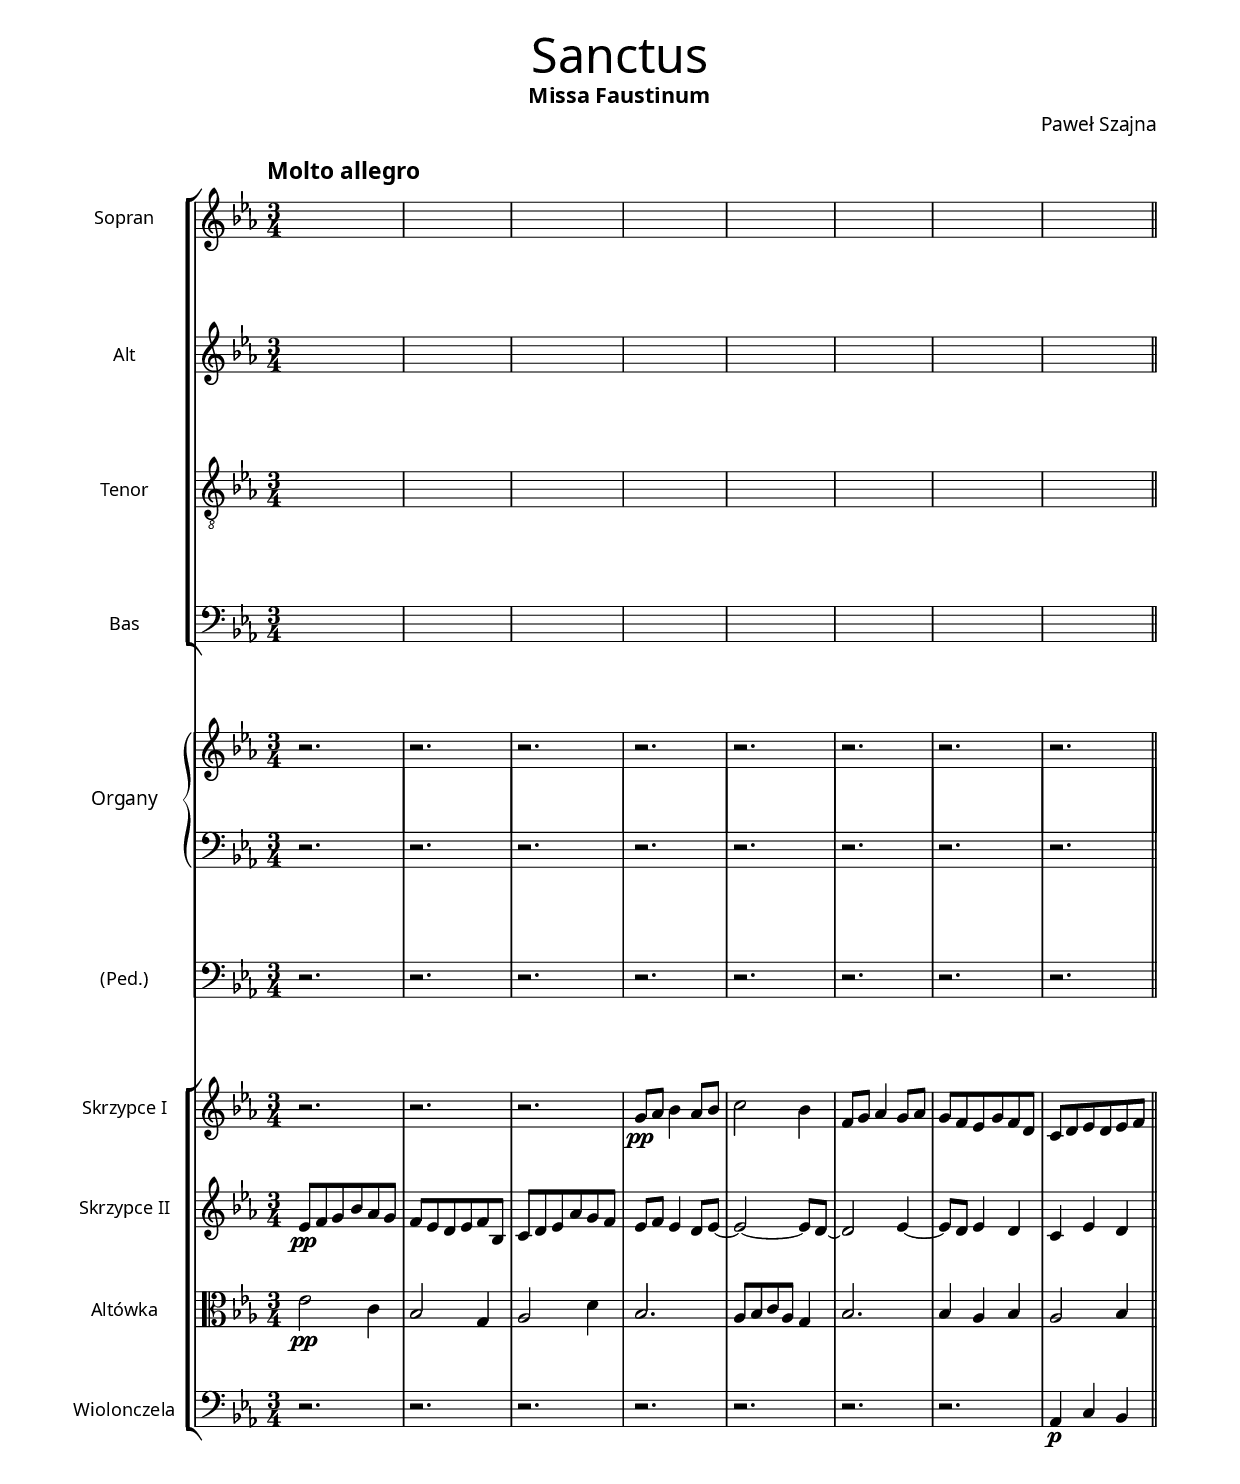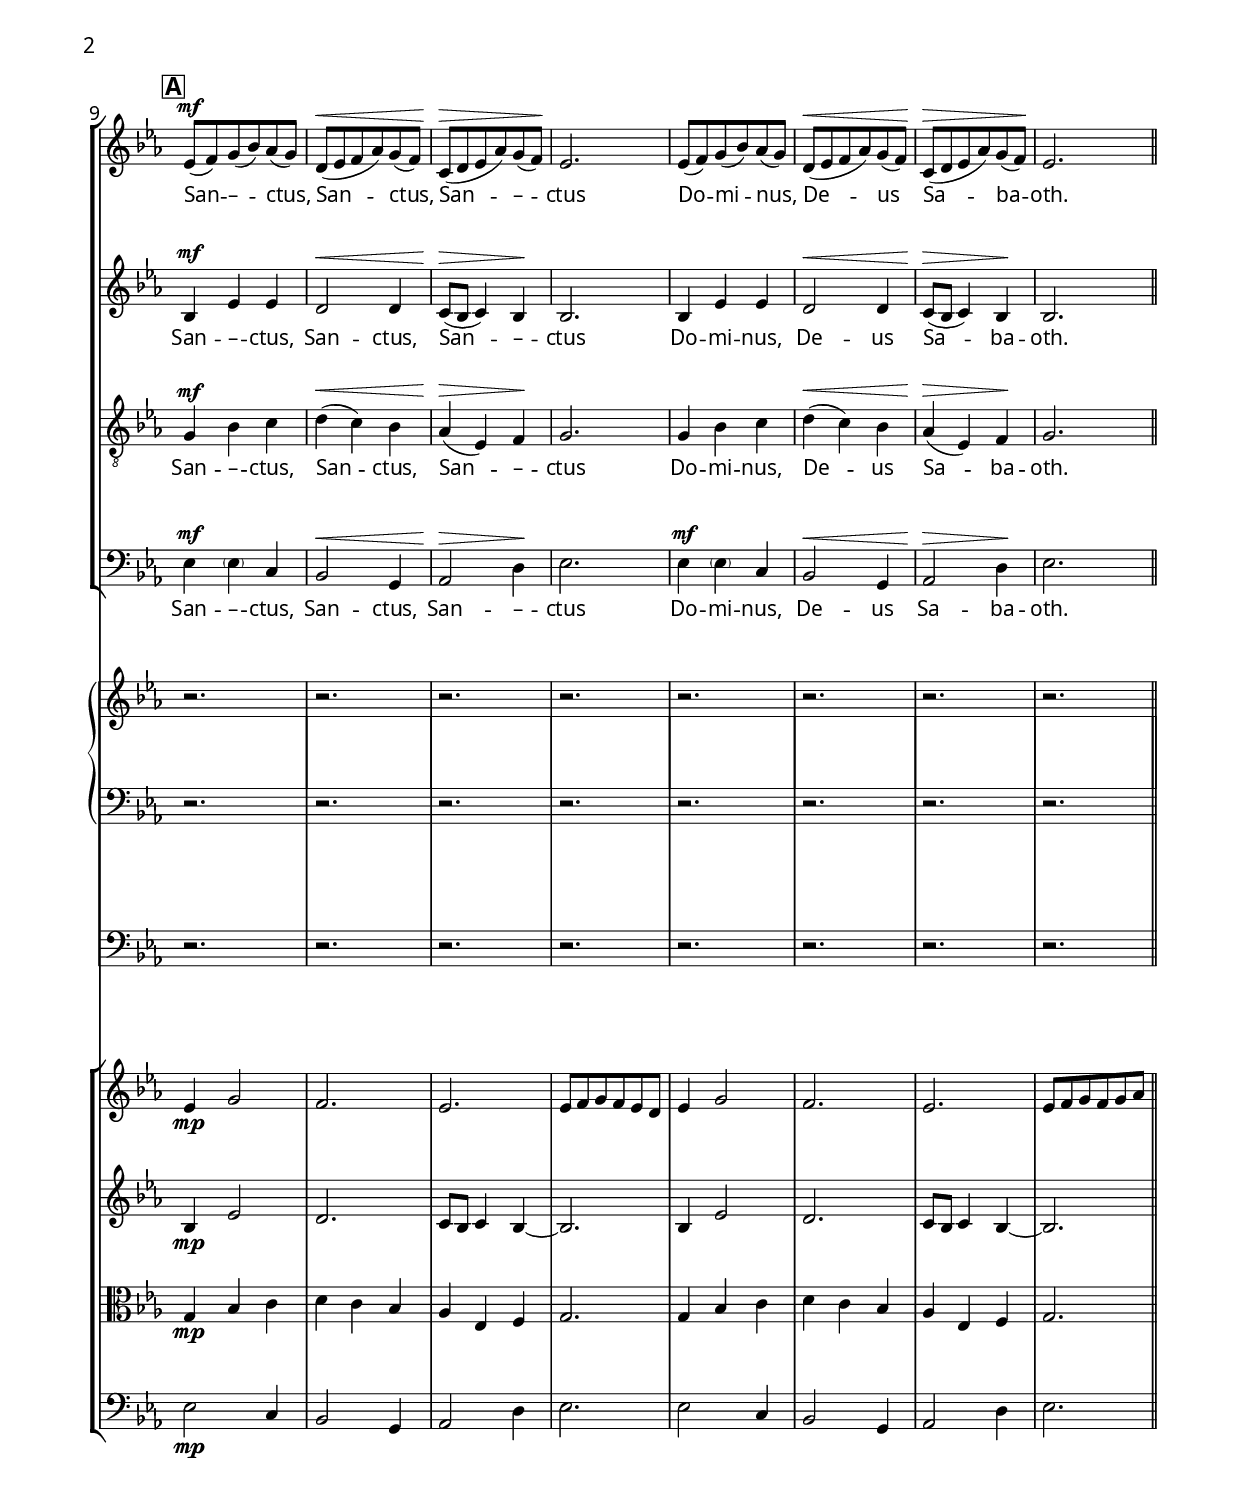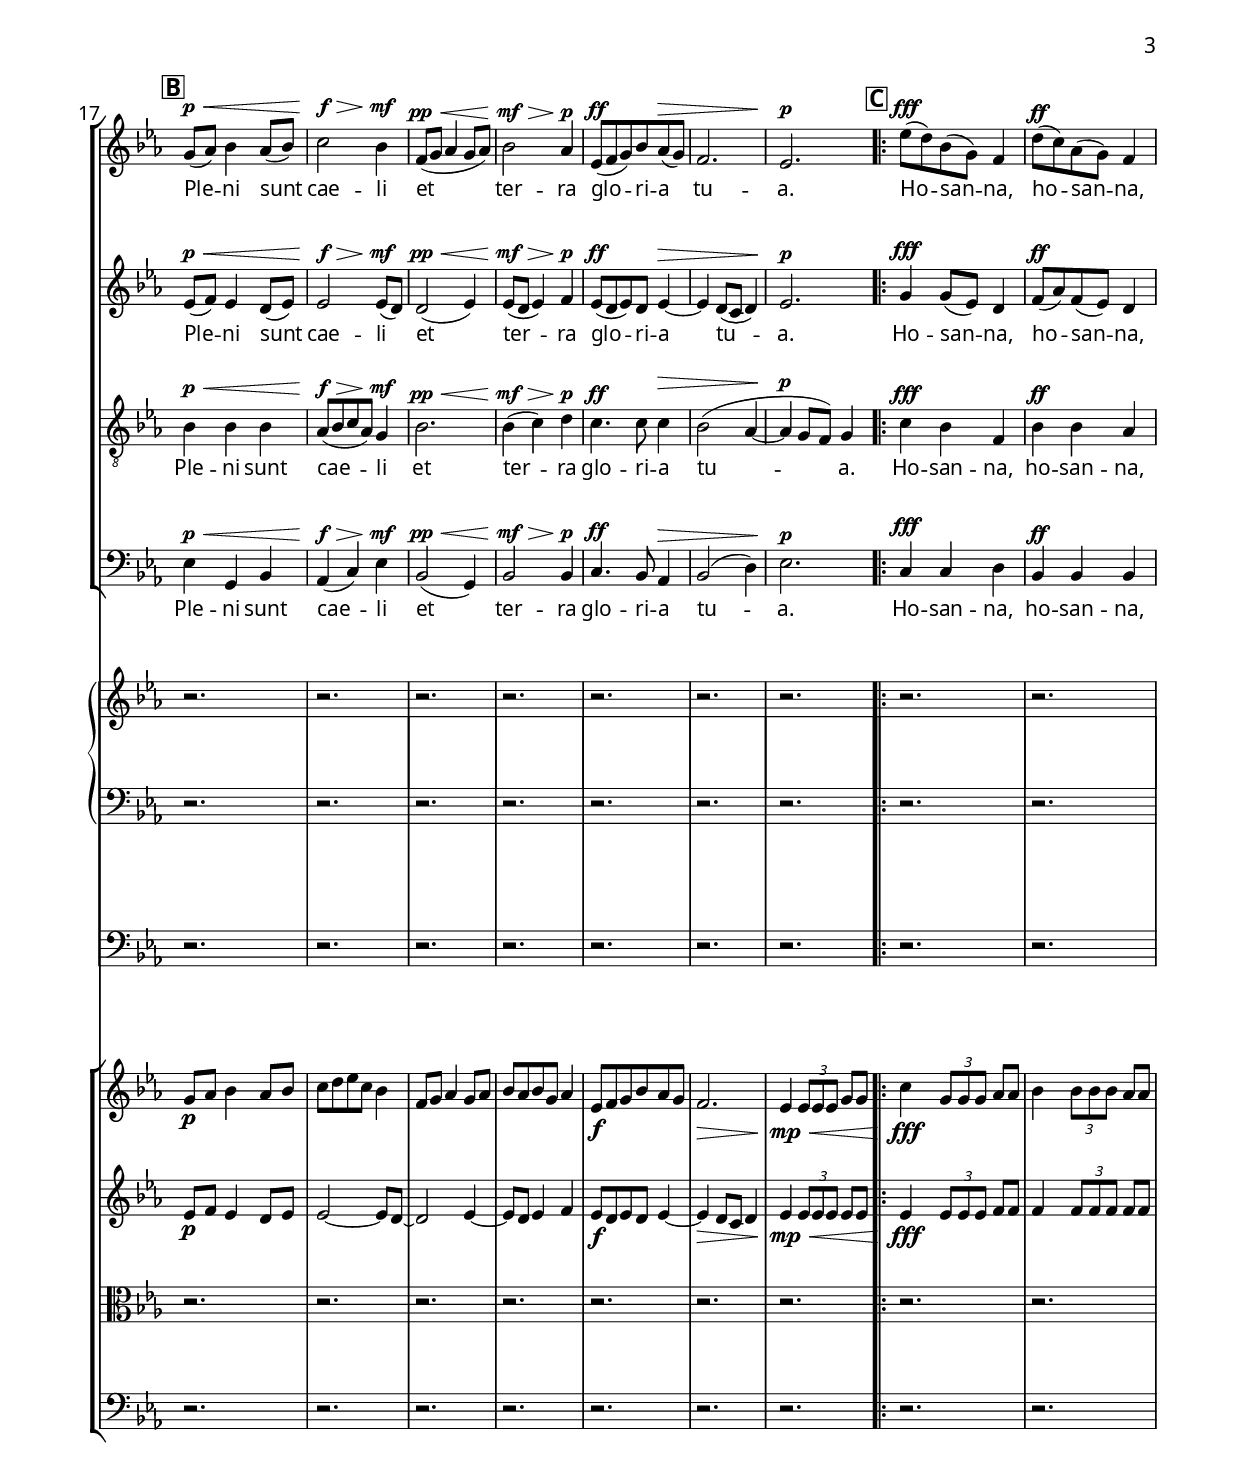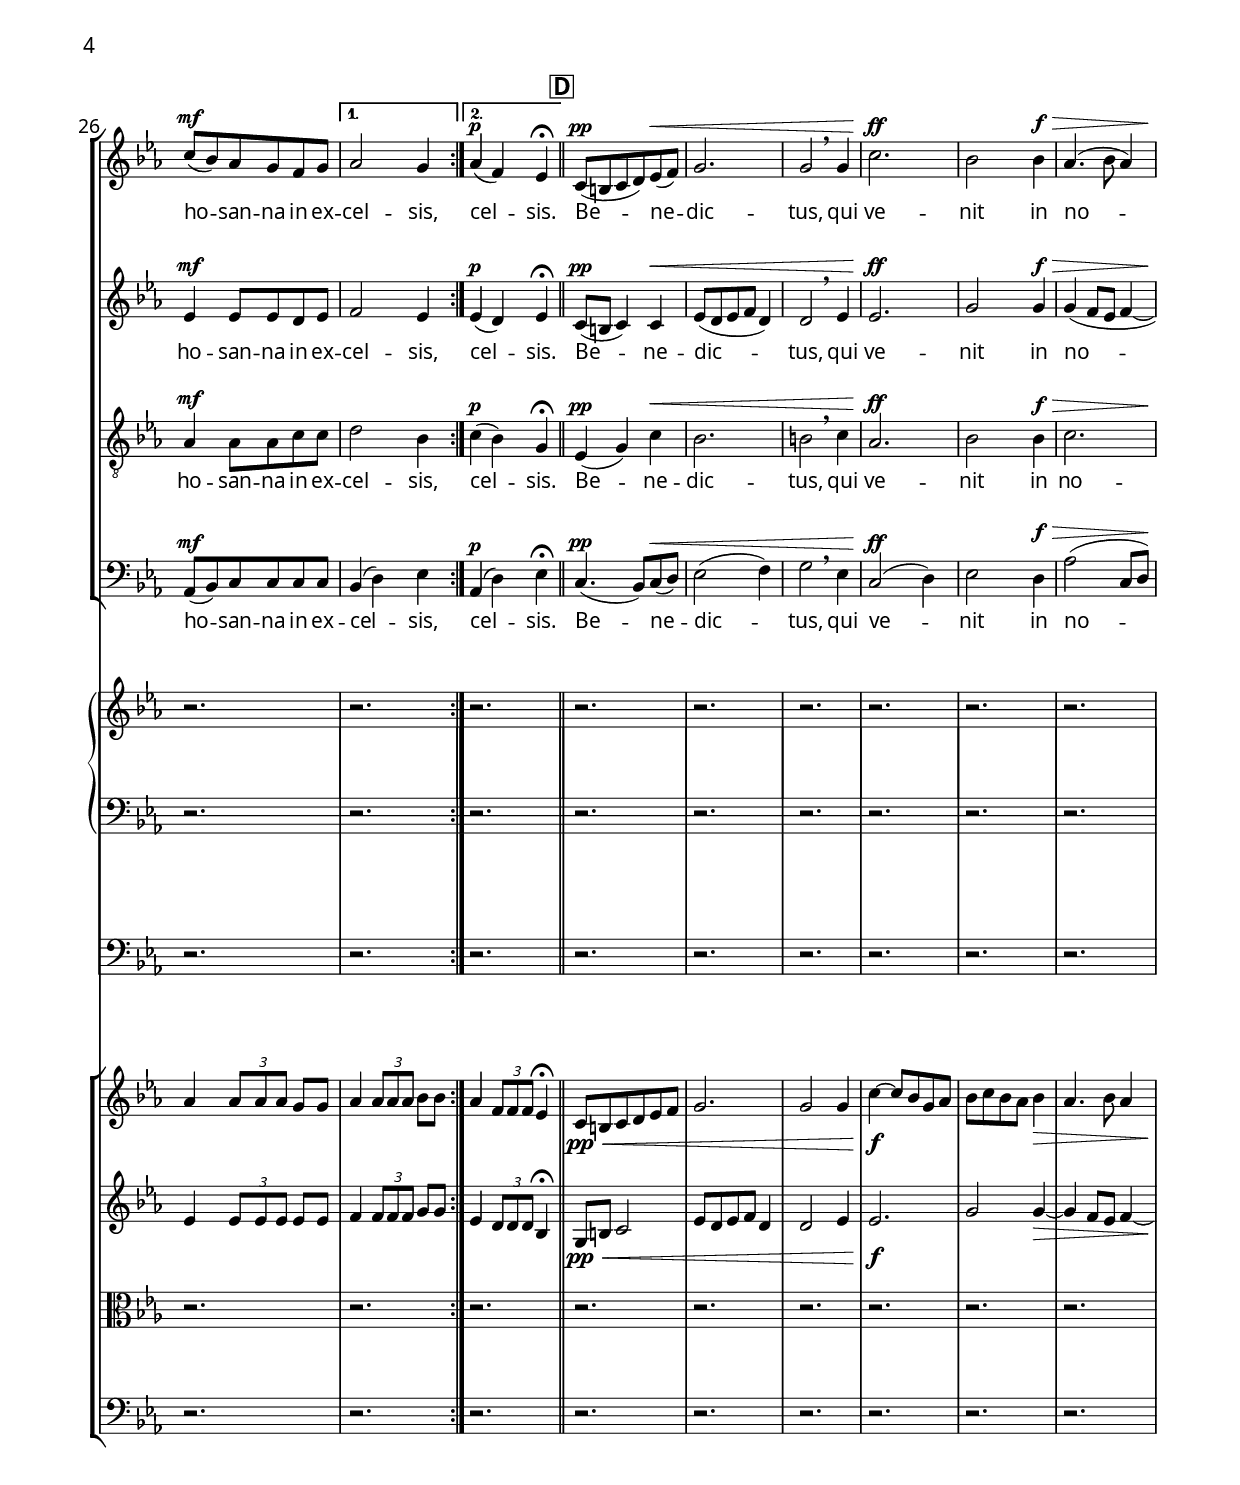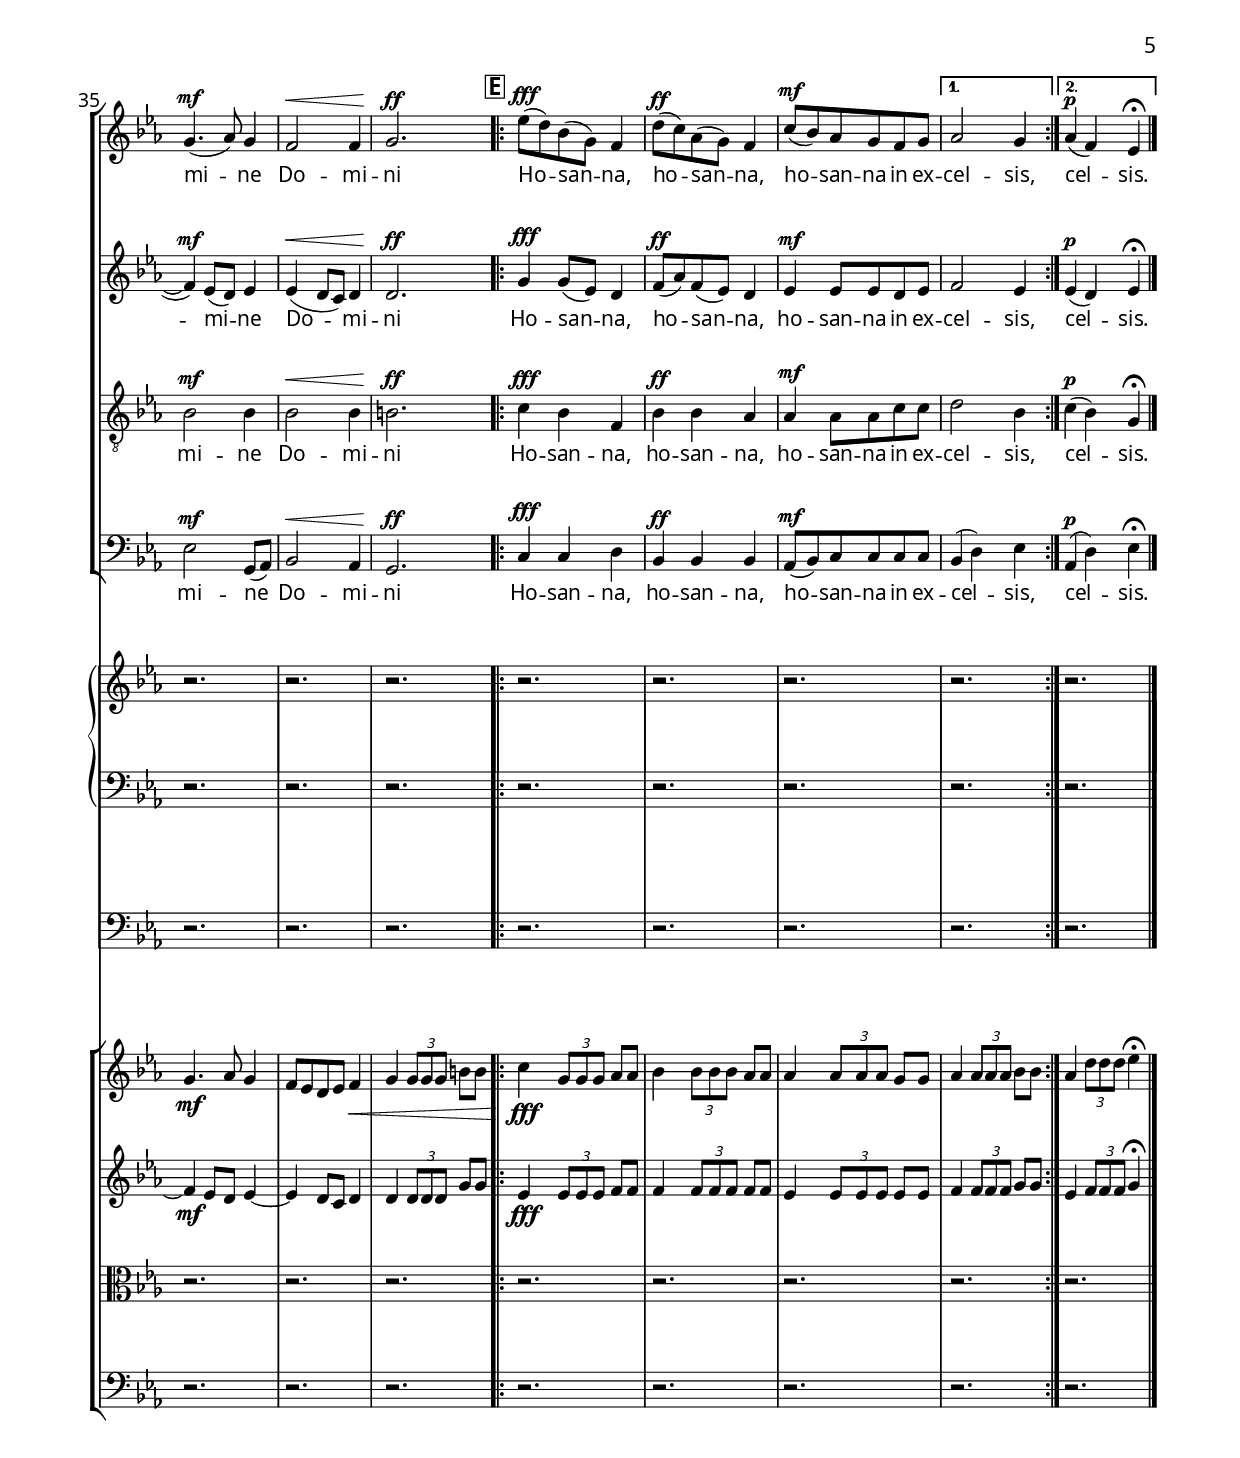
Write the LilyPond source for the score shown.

\version "2.18.2"

sopNotes = \relative c' {

  % Sanctus…
  \mark \default

  es8\mf( f) g( bes) as( g)   
  d\<( es f as) g( f)   
  c\>( d es as) g( f)\! es2.

  % Dominus…

  es8( f) g( bes) as( g)   
  d\<( es f as) g( f)   
  c\>( d es as) g( f)\! es2. \bar "||"

  % Pleni…
  \mark \default
  
  g8\p\<( as) bes4 as8( bes) c2\f\> bes4\mf
  f8\pp\<( g as4 g8 as) bes2\mf\> as4\p
  es8\ff( f g) bes as\>( g) f2. es\p

  % Hosanna…
  \mark \default

  \repeat volta 2 {
    es'8\fff( d) bes( g) f4
    d'8\ff( c) as( g) f4
    c'8\mf( bes) as g f g
    
  }
  \alternative {
    { as2 g4 }
    { as\p( f) es\fermata \bar "||" }
  }
  
  
  % Benedictus…
  \mark \default

  c8\pp( b c d) es\<( f) g2. g2 \breathe
  g4 c2.\ff bes2
  bes4\f\> as4.( bes8 as4) g4.\mf( as8) g4
  f2\< f4 g2.\ff

  % Hosanna…
  \mark \default

  \repeat volta 2 {
    es'8\fff( d) bes( g) f4
    d'8\ff( c) as( g) f4
    c'8\mf( bes) as g f g
    
  }
  \alternative {
    { as2 g4 }
    { as\p( f) es\fermata \bar "|." }
  }

}

altNotes = \relative c' {

  % Sanctus…

  bes4\mf es es
  d2\< d4
  c8\>( bes c4) bes\! bes2.

  % Dominus…

  bes4 es es
  d2\< d4
  c8\>( bes c4) bes\! bes2.

  % Pleni…

  es8\p\<( f) es4 d8( es) es2\f\> es8\mf( d)
  d2\pp\<( es4) es8\mf\>( d es4) f\p
  es8\ff( d es) d es4\>~es d8( c d4) es2.\p

  % Hosanna…

  g4\fff g8( es) d4
  f8\ff( as) f( es) d4
  es\mf es8 es d es
  f2 es4
  es\p( d) es\fermata

  % Benedictus…

  c8\pp( b c4) c4\< es8( d es f d4) d2 \breathe
  es4 es2.\ff g2 
  g4\f\> g( f8 es f4~f\mf) es8( d) es4 
  es4\<( d8 c) d4 d2.\ff

  % Hosanna…

  g4\fff g8( es) d4
  f8\ff( as) f( es) d4
  es\mf es8 es d es
  f2 es4
  es\p( d) es\fermata

}

tenNotes = \relative c' {

  % Sanctus…

  g4\mf bes c
  d\<( c) bes 
  as\>( es) f\! g2.

  % Dominus…

  g4 bes c
  d\<( c) bes 
  as\>( es) f\! g2.

  % Pleni…

  bes4\p\< bes bes as8\f\>( bes c as) g4\mf
  bes2.\pp\< bes4\mf\>( c) d\p
  c4.\ff c8 c4\> bes2( as4~as\p g8 f) g4

  % Hosanna…

  c\fff bes f
  bes\ff bes as
  as\mf as8 as c c
  d2 bes4 
  c\p( bes) g\fermata

  % Benedictus…

  es\pp( g) c\< bes2. b2  \breathe
  c4 as2.\ff bes2 
  bes4\f\> c2. bes2\mf bes4 
  bes2\< bes4 b2.\ff

  % Hosanna…

  c4\fff bes f
  bes\ff bes as
  as\mf as8 as c c
  d2 bes4 
  c\p( bes) g\fermata

}

basNotes = \relative c {

  % Sanctus…

  es4\mf \parenthesize es c
  bes2\< g4 
  as2\> d4\! es2.

  % Dominus…

  es4\mf \parenthesize es c
  bes2\< g4 
  as2\> d4\! es2.

  % Pleni…

  es4\p\< g, bes as\f\>( c) es\mf
  bes2\pp\<( g4) bes2\mf\> bes4\p
  c4.\ff bes8 as4\> bes2( d4) es2.\p

  % Hosanna…

  c4\fff c d
  bes\ff bes bes 
  as8\mf( bes) c c c c 
  bes4( d) es
  as,\p( d) es\fermata

  % Benedictus…

  c4.\pp( bes8) c\<( d) es2( f4) g2 \breathe
  es4 c2\ff( d4) es2
  d4\f\> as'2( c,8 d) es2\mf g,8( as)
  bes2\< as4 g2.\ff

  % Hosanna…

  c4\fff c d
  bes\ff bes bes 
  as8\mf( bes) c c c c 
  bes4( d) es
  as,\p( d) es\fermata

}

sopLyrics = \lyricmode {
	San -- – -- ctus, San -- ctus, San -- – -- ctus
  Do -- mi -- nus, De -- us Sa -- ba -- oth.
  
  Ple -- ni sunt cae -- li et ter -- ra
  glo -- ri -- a tu -- a.
  
  Ho -- san -- na, ho -- san -- na, ho -- san -- na
  in ex -- cel -- sis, cel -- sis.

  Be -- ne -- dic -- tus, qui ve -- nit
  in no -- mi -- ne Do -- mi -- ni

  Ho -- san -- na, ho -- san -- na, ho -- san -- na
  in ex -- cel -- sis, cel -- sis.

}

altLyrics = \sopLyrics
tenLyrics = \sopLyrics
basLyrics = \sopLyrics

violinANotes = \relative c' {

  r2. r r 
  g'8\pp as bes4 as8 bes 
  c2 bes4 
  f8 g as4 g8 as 
  g f es g f d
  c d es d es f

  % Sanctus…
  \bar "||" \mark \default
  es4\mp g2 
  f2.
  es 
  es8 f g f es d 
  es4 g2 
  f2.
  es 
  es8 f g f g as

  % Pleni…
  \bar "||" \mark \default
  g\p as bes4 as8 bes
  c d es c bes4 
  f8 g as4 g8 as 
  bes as bes g as4
  es8\f f g bes as g 
  f2.\>
  es4\mp\< \tuplet 3/2 { es8 es es } g g

  % Hosanna…
  \mark \default
  \repeat volta 2 {
    c4\fff \tuplet 3/2 { g8 g g } as as 
    bes4 \tuplet 3/2 { bes8 bes bes } as as 
    as4 \tuplet 3/2 { as8 as as } g g
  }
  \alternative {
    { as4 \tuplet 3/2 { as8 as as } bes bes }
    { as4 \tuplet 3/2 { f8 f f } es4\fermata }
  }

  % Benedictus…
  \bar "||" \mark \default
  c8\pp\< b c d es f
  g2.
  g2 g4
  c\f~c8 bes g as 
  bes c bes as bes4\>
  as4. bes8 as4
  g4.\mf as8 g4
  f8 es d es f4\<
  g4 \tuplet 3/2 { g8 g g } b b

  % Hosanna…
  \mark \default
  \repeat volta 2 {
    c4\fff \tuplet 3/2 { g8 g g } as as 
    bes4 \tuplet 3/2 { bes8 bes bes } as as 
    as4 \tuplet 3/2 { as8 as as } g g
  }
  \alternative {
    { as4 \tuplet 3/2 { as8 as as } bes bes }
    { as4 \tuplet 3/2 { d8 d d } es4\fermata }
  }
  \bar "|."
}

violinBNotes = \relative c' {
  es8\pp f g bes as g 
  f es d es f bes,
  c d es as g f 
  es f es4 d8 es~
  es2~es8 d~
  d2 es4~
  es8 d es4 d
  c es d 

  % Sanctus…
  \bar "||" \mark \default
  bes\mp es2
  d2. 
  c8 bes c4 bes~
  bes2.
  bes4 es2
  d2. 
  c8 bes c4 bes~
  bes2.

  % Pleni…
  \bar "||" \mark \default
  es8\p f es4 d8 es 
  es2~es8 d~
  d2 es4~
  es8 d es4 f 
  es8\f d es d es4~
  es\> d8 c d4
  es4\mp\< \tuplet 3/2 { es8 es es } es es 

  % Hosanna…
  \mark \default
  \repeat volta 2 {
    es4\fff \tuplet 3/2 { es8 es es } f f 
    f4 \tuplet 3/2 { f8 f f } f f 
    es4 \tuplet 3/2 { es8 es es } es es 
  }
  \alternative {
    { f4 \tuplet 3/2 { f8 f f } g g }
    { es4 \tuplet 3/2 { d8 d d } bes4\fermata  }
  }

  % Benedictus…
  \bar "||" \mark \default
  g8\pp\< b c2
  es8 d es f d4 
  d2 es4
  es2.\f 
  g2 g4~\>
  g f8 es f4~
  f\mf es8 d es4~
  es4 d8 c d4
  d \tuplet 3/2 { d8 d d } g g 

  % Hosanna…
  \mark \default
  \repeat volta 2 {
    es4\fff \tuplet 3/2 { es8 es es } f f 
    f4 \tuplet 3/2 { f8 f f } f f 
    es4 \tuplet 3/2 { es8 es es } es es 
  }
  \alternative {
    { f4 \tuplet 3/2 { f8 f f } g g }
    { es4 \tuplet 3/2 { f8 f f } g4\fermata }
  }
  \bar "|."
}

violaNotes = \relative c' {
  es2\pp c4 
  bes2 g4 
  as2 d4
  bes2. 
  as8 bes c as g4 
  bes2.
  bes4 as bes 
  as2 bes4

  % Sanctus…
  \bar "||" \mark \default
  g\mp bes c 
  d c bes 
  as es f 
  g2.
  g4 bes c 
  d c bes 
  as es f 
  g2.

  % Pleni…
  \bar "||" \mark \default
  r2. r2. r2. r2. r2. r2. r2.

  % Hosanna…
  \mark \default
  \repeat volta 2 {
    r2. r2. r2.
  }
  \alternative {
    { r2. }
    { r2. }
  }

  % Benedictus…
  \bar "||" \mark \default
  r2. r2. 
  r2. r2. r2. r2. r2. 
  r2. r2. 

  % Hosanna…
  \mark \default
  \repeat volta 2 {
    r2. r2. r2.
  }
  \alternative {
    { r2. }
    { r2. }
  }
  \bar "|."
}

violoncelloNotes = \relative c {
  r2. r2. r2. r2. r2. r2. r2.
  as4\p c bes

  % Sanctus…
  \bar "||" \mark \default
  es2\mp c4
  bes2 g4
  as2 d4
  es2.
  es2 c4
  bes2 g4
  as2 d4
  es2.

  % Pleni…
  \bar "||" \mark \default
  r2. r2. r2. r2. r2. r2. r2.

  % Hosanna…
  \mark \default
  \repeat volta 2 {
    r2. r2. r2.
  }
  \alternative {
    { r2. }
    { r2. }
  }

  % Benedictus…
  \bar "||" \mark \default
  r2. r2. 
  r2. r2. r2. r2. r2. 
  r2. r2. 

  % Hosanna…
  \mark \default
  \repeat volta 2 {
    r2. r2. r2.
  }
  \alternative {
    { r2. }
    { r2. }
  }
  \bar "|."
}

organRHNotes = \relative c' {
  r2. r2. r2. r2. r2. 
  r2. r2. r2. r2. r2. 
  r2. r2. r2. r2. r2. 
  r2. r2. r2. r2. r2. 
  r2. r2. r2. r2. r2. 
  r2. r2. r2. r2. r2. 
  r2. r2. r2. r2. r2. 
  r2. r2. r2. r2. r2. 
  r2. r2.
}

organLHNotes = \relative c' {
  r2. r2. r2. r2. r2. 
  r2. r2. r2. r2. r2. 
  r2. r2. r2. r2. r2. 
  r2. r2. r2. r2. r2. 
  r2. r2. r2. r2. r2. 
  r2. r2. r2. r2. r2. 
  r2. r2. r2. r2. r2. 
  r2. r2. r2. r2. r2. 
  r2. r2.
}

organPedNotes = \relative c {
  r2.
  r2.
  r2.
  r2. r2. 
  r2. r2. r2.

  % Sanctus…
  \bar "||" \mark \default
  r2. r2. r2. r2. r2. r2. r2. r2. 

  % Pleni…
  \bar "||" \mark \default
  r2. r2. r2. r2. r2. r2. r2.

  % Hosanna…
  \mark \default
  \repeat volta 2 {
    r2. r2. r2.
  }
  \alternative {
    { r2. }
    { r2. }
  }

  % Benedictus…
  \bar "||" \mark \default
  r2. r2. 
  r2. r2. r2. r2. r2. 
  r2. r2. 

  % Hosanna…
  \mark \default
  \repeat volta 2 {
    r2. r2. r2.
  }
  \alternative {
    { r2. }
    { r2. }
  }
  \bar "|."
}

\header {
  title = "Sanctus"
  subtitle = "Missa Faustinum"
  composer = "Paweł Szajna"
}

\include "common.ly"

\score {
  <<
    \new ChoirStaff <<
      \new Voice = Sop { 
        \set Staff.instrumentName = "Sopran"
        \tempo "Molto allegro"
        \time 3/4
        \key es \major s2.*8 \bar "||"
        \sopNotes }
        \new Lyrics \lyricsto "Sop" \sopLyrics
      \new Voice = Alt {
        \set Staff.instrumentName = "Alt"
        \key es \major s2.*8
        \altNotes }
        \new Lyrics \lyricsto "Alt" \altLyrics
      \new Voice = Ten {
        \set Staff.instrumentName = "Tenor"
        \clef "treble_8"
        \key es \major s2.*8
        \tenNotes }
        \new Lyrics \lyricsto "Ten" \tenLyrics
      \new Voice = Bas {
        \set Staff.instrumentName = "Bas"
        \clef bass
        \key es \major s2.*8
        \basNotes }
        \new Lyrics \lyricsto "Bas" \basLyrics
    >>

    \new StaffGroup <<
      \set StaffGroup.systemStartDelimiter = #'SystemStartBar
      \new PianoStaff <<
        \new Staff { \key es \major \organRHNotes }
        \new Staff { \clef bass \key es \major \organLHNotes }
      >>
      \new Staff = "Pedal" <<
        \set Staff.instrumentName = "(Ped.)"
        \key es \major \clef bass
        \new Voice {
          \organPedNotes
        }
      >>
    >>

    \new StaffGroup <<
      \new Staff { \set Staff.instrumentName = "Skrzypce I" \key es \major \violinANotes }
      \new Staff { \set Staff.instrumentName = "Skrzypce II" \key es \major \violinBNotes }
      \new Staff { \set Staff.instrumentName = "Altówka" \key es \major \clef alto \violaNotes }
      \new Staff { \set Staff.instrumentName = "Wiolonczela" \key es \major \clef bass \violoncelloNotes }
    >>

  >>

  \layout { }
  %\midi { }

}